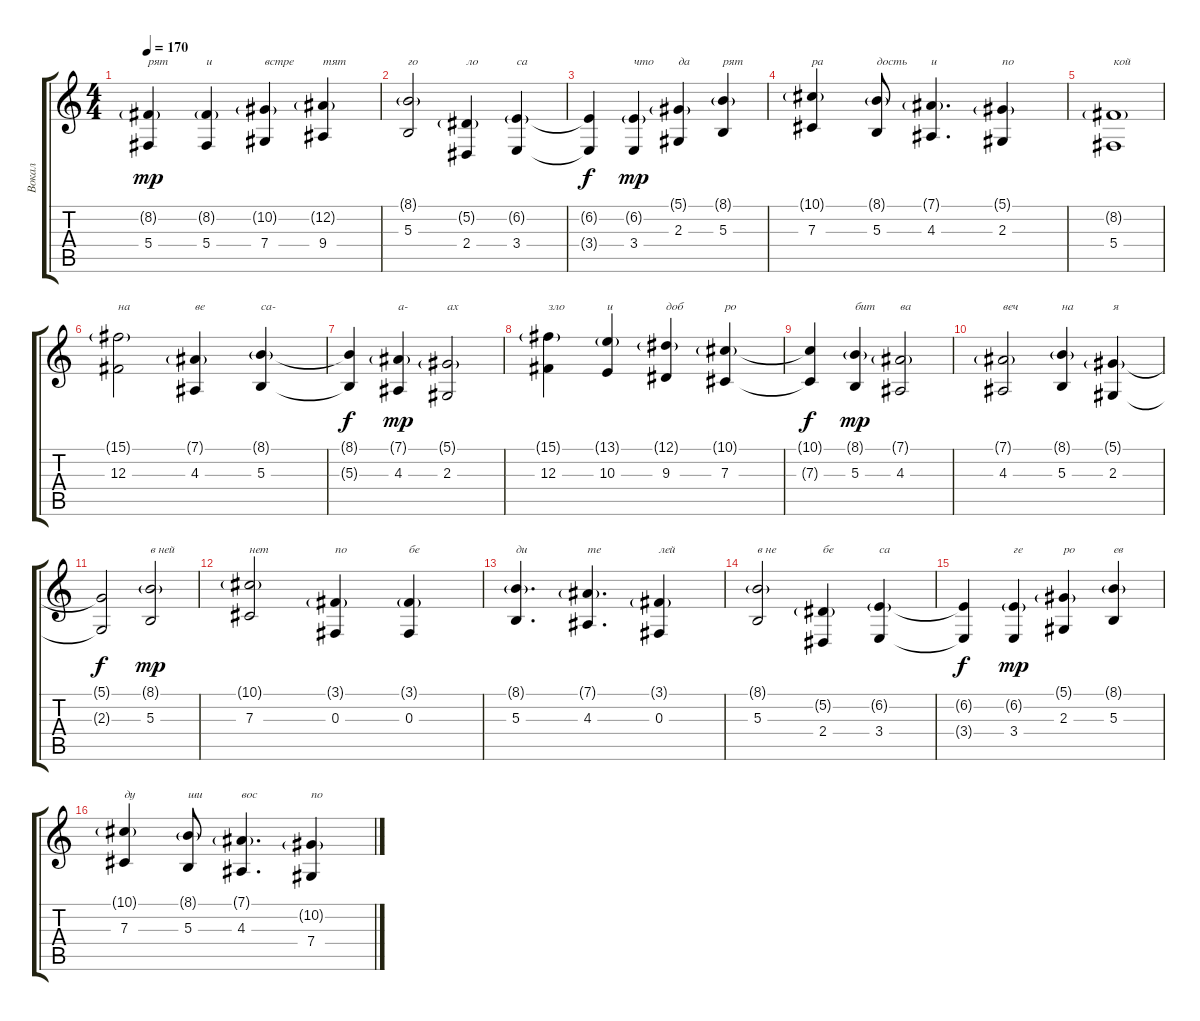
\track ("Вокал" "Вокал") {instrument bassoon}
\staff {score tabs}
\tuning (Eb4 Bb3 Gb3 Db3 Ab2 Eb2) {hide}
\ts (4 4)
\tempo 170
\clef g2
\ks c
(8.2{g} 5.4).4{txt "рят" dy mp} (8.2{g} 5.4).4{txt "и"} (10.2{g} 7.4).4{txt "встре"} (12.2{g} 9.4).4{txt "тят"} |
(8.1{g} 5.3).2{txt "го"} (5.2{g} 2.4).4{txt "ло"} (6.2{g} 3.4).4{txt "са"} |
(6.2{t} 3.4{t}).4{dy f} (6.2{g} 3.4).4{txt "что" dy mp} (5.1{g} 2.3).4{txt "да"} (8.1{g} 5.3).4{txt "рят"} |
(10.1{g} 7.3).4{txt "ра"} (8.1{g} 5.3).8{txt "дость"} (7.1{g} 4.3).4{d txt "и"} (5.1{g} 2.3).4{txt "по"} |
(8.2{g} 5.4).1{txt "кой"} |
(15.1{g} 12.3).2{txt "на"} (7.1{g} 4.3).4{txt "ве"} (8.1{g} 5.3).4{txt "са-"} |
(8.1{t} 5.3{t}).4{dy f} (7.1{g} 4.3).4{txt "а-" dy mp} (5.1{g} 2.3).2{txt "ах"} |
(15.1{g} 12.3).4{txt "зло"} (13.1{g} 10.3).4{txt "и"} (12.1{g} 9.3).4{txt "доб"} (10.1{g} 7.3).4{txt "ро"} |
(10.1{t} 7.3{t}).4{dy f} (8.1{g} 5.3).4{txt "бит" dy mp} (7.1{g} 4.3).2{txt "ва"} |
(7.1{g} 4.3).2{txt "веч"} (8.1{g} 5.3).4{txt "на"} (5.1{g} 2.3).4{txt "я"} |
(5.1{t} 2.3{t}).2{dy f} (8.1{g} 5.3).2{txt "в ней" dy mp} |
(10.1{g} 7.3).2{txt "нет"} (3.1{g} 0.3).4{txt "по"} (3.1{g} 0.3).4{txt "бе"} |
(8.1{g} 5.3).4{d txt "ди"} (7.1{g} 4.3).4{d txt "те"} (3.1{g} 0.3).4{txt "лей"} |
(8.1{g} 5.3).2{txt "в не"} (5.2{g} 2.4).4{txt "бе"} (6.2{g} 3.4).4{txt "са"} |
(6.2{t} 3.4{t}).4{dy f} (6.2{g} 3.4).4{txt "ге" dy mp} (5.1{g} 2.3).4{txt "ро"} (8.1{g} 5.3).4{txt "ев"} |
(10.1{g} 7.3).4{txt "ду"} (8.1{g} 5.3).8{txt "ши"} (7.1{g} 4.3).4{d txt "вос"} (10.2{g} 7.4).4{txt "по"}
